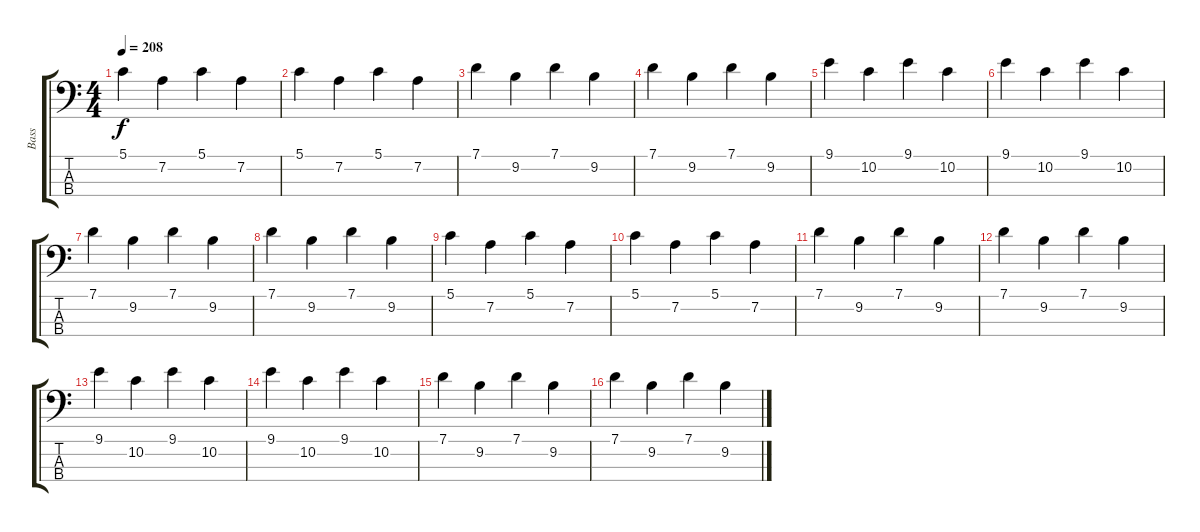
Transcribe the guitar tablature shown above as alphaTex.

\track ("Bass" "Bass") {instrument electricbasspick}
\staff {score tabs}
\tuning (G2 D2 A1 E1) {hide}
\ts (4 4)
\tempo 208
\clef f4
\ks c
5.1.4{dy f} 7.2.4 5.1.4 7.2.4 |
5.1.4 7.2.4 5.1.4 7.2.4 |
7.1.4 9.2.4 7.1.4 9.2.4 |
7.1.4 9.2.4 7.1.4 9.2.4 |
9.1.4 10.2.4 9.1.4 10.2.4 |
9.1.4 10.2.4 9.1.4 10.2.4 |
7.1.4 9.2.4 7.1.4 9.2.4 |
7.1.4 9.2.4 7.1.4 9.2.4 |
5.1.4 7.2.4 5.1.4 7.2.4 |
5.1.4 7.2.4 5.1.4 7.2.4 |
7.1.4 9.2.4 7.1.4 9.2.4 |
7.1.4 9.2.4 7.1.4 9.2.4 |
9.1.4 10.2.4 9.1.4 10.2.4 |
9.1.4 10.2.4 9.1.4 10.2.4 |
7.1.4 9.2.4 7.1.4 9.2.4 |
7.1.4 9.2.4 7.1.4 9.2.4
